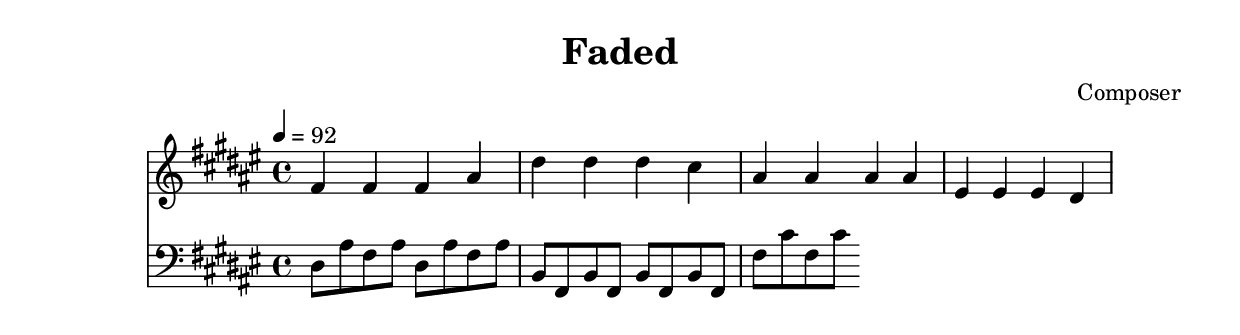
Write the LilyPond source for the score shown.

\header {
  title = "Faded"
  composer = "Composer"
}
\language english
\score {
  
<<

  \relative c' { \key fs \major
  \tempo 4=92
    fs fs fs as |
    ds ds ds cs |
    as as as as|
    es es es ds
  }

  \relative c { \key fs \major
  \clef bass
  
    ds8 as' fs as 
    \octaveCheck c
    ds8 as' fs as |

    \octaveCheck c  
    b fs b fs  
    b fs b fs |

\octaveCheck c  
    fs cs' fs, cs'
    

  }


  >>

  \layout {}
  \midi {}
}